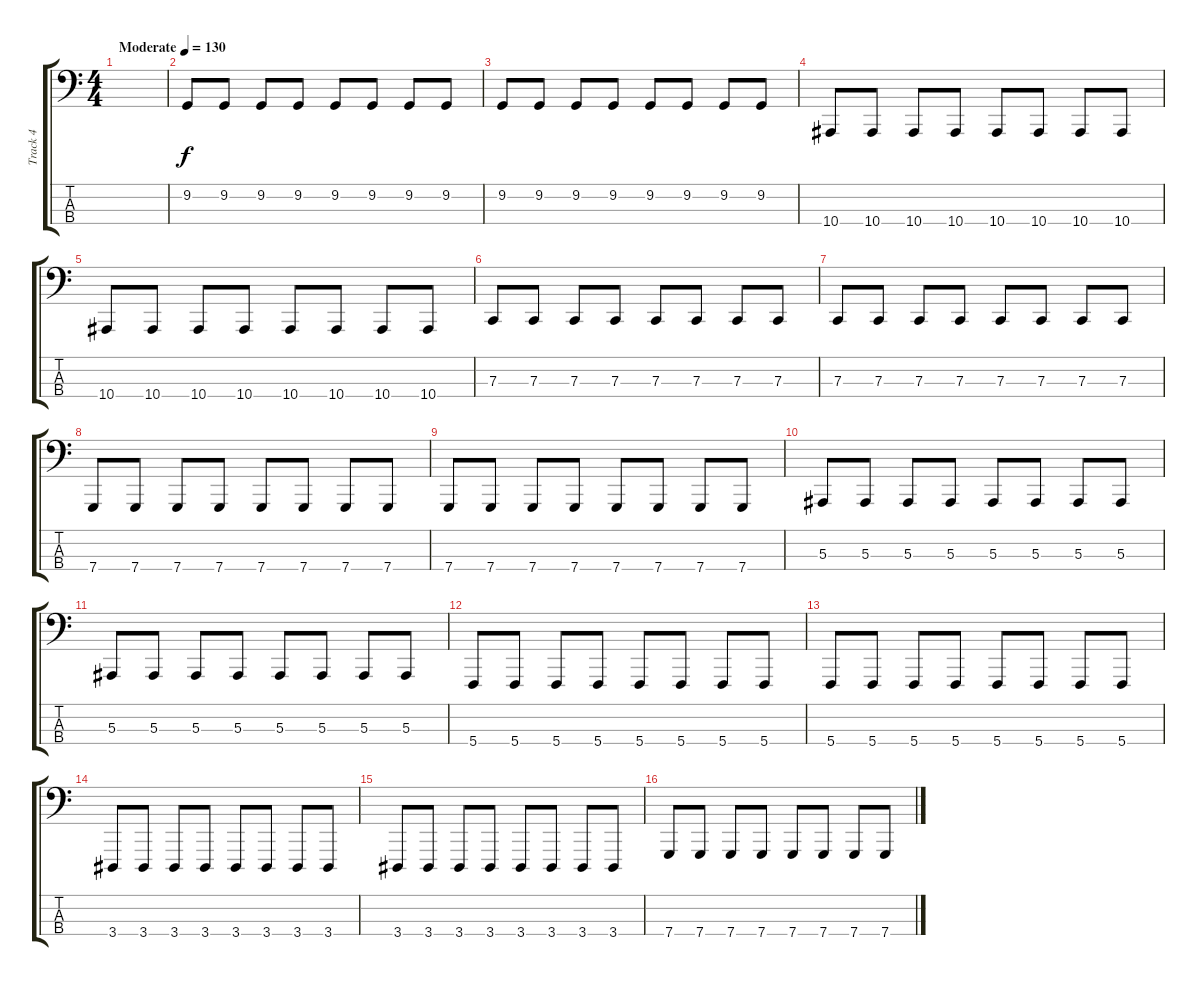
\track ("Track 4" "Track 4") {instrument vibraphone}
\staff {score tabs}
\tuning (Eb2 Bb1 F1 C1) {hide}
\ts (4 4)
\tempo (130 "Moderate")
\clef f4
\ks c
|
9.2.8 9.2.8 9.2.8 9.2.8 9.2.8 9.2.8 9.2.8 9.2.8 |
9.2.8 9.2.8 9.2.8 9.2.8 9.2.8 9.2.8 9.2.8 9.2.8 |
10.4.8 10.4.8 10.4.8 10.4.8 10.4.8 10.4.8 10.4.8 10.4.8 |
10.4.8 10.4.8 10.4.8 10.4.8 10.4.8 10.4.8 10.4.8 10.4.8 |
7.3.8 7.3.8 7.3.8 7.3.8 7.3.8 7.3.8 7.3.8 7.3.8 |
7.3.8 7.3.8 7.3.8 7.3.8 7.3.8 7.3.8 7.3.8 7.3.8 |
7.4.8 7.4.8 7.4.8 7.4.8 7.4.8 7.4.8 7.4.8 7.4.8 |
7.4.8 7.4.8 7.4.8 7.4.8 7.4.8 7.4.8 7.4.8 7.4.8 |
5.3.8 5.3.8 5.3.8 5.3.8 5.3.8 5.3.8 5.3.8 5.3.8 |
5.3.8 5.3.8 5.3.8 5.3.8 5.3.8 5.3.8 5.3.8 5.3.8 |
5.4.8 5.4.8 5.4.8 5.4.8 5.4.8 5.4.8 5.4.8 5.4.8 |
5.4.8 5.4.8 5.4.8 5.4.8 5.4.8 5.4.8 5.4.8 5.4.8 |
3.4.8 3.4.8 3.4.8 3.4.8 3.4.8 3.4.8 3.4.8 3.4.8 |
3.4.8 3.4.8 3.4.8 3.4.8 3.4.8 3.4.8 3.4.8 3.4.8 |
7.4.8 7.4.8 7.4.8 7.4.8 7.4.8 7.4.8 7.4.8 7.4.8
